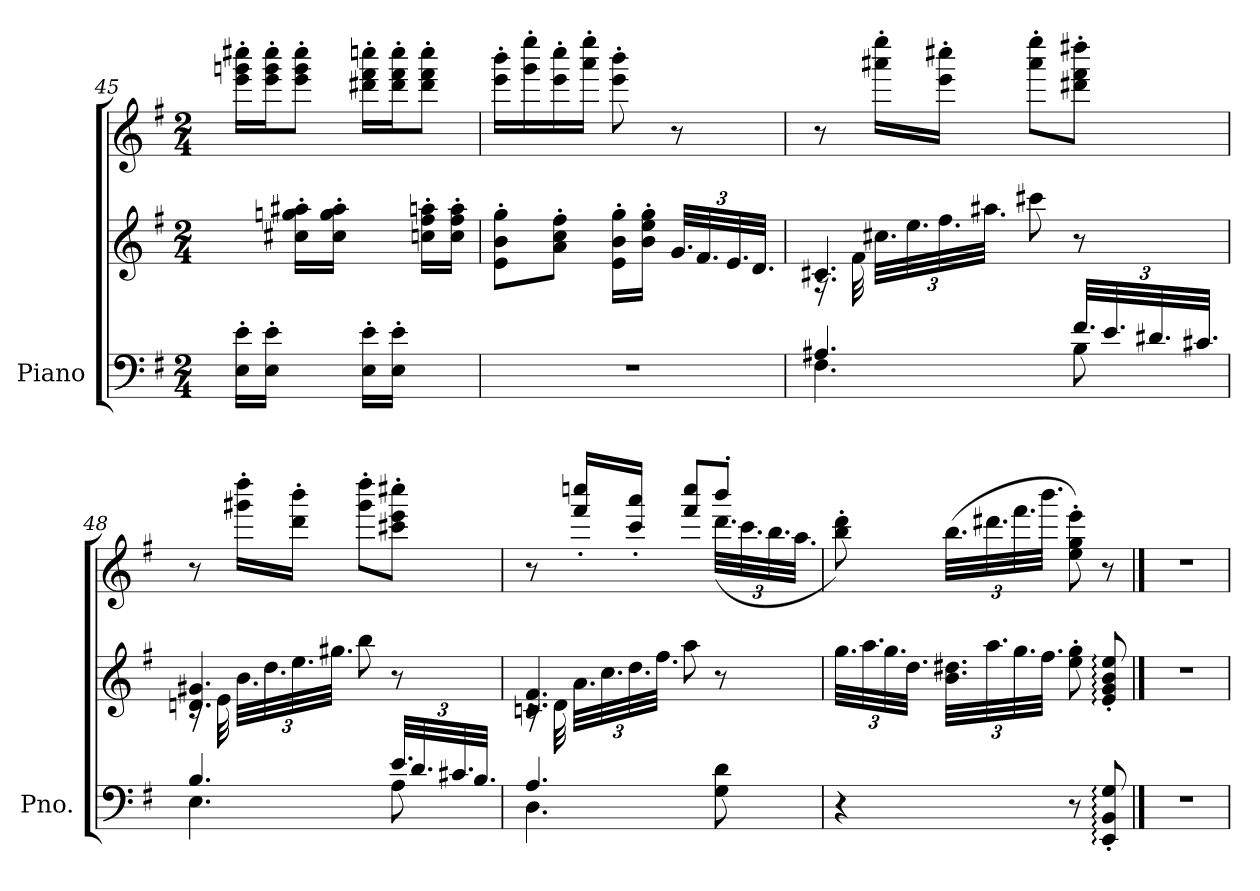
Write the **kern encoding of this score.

**kern	**kern	**kern	**dynam
*part1	*part1	*part1	*part1
*staff3	*staff2	*staff1	*staff1/2/3
*I"Piano	*	*	*
*I'Pno.	*	*	*
*clefF4	*clefG2	*clefG2	*
*k[f#]	*k[f#]	*k[f#]	*
*M2/4	*M2/4	*M2/4	*
=45	=45	=45	=45
16E\' 16e\'LL	8ryy	16eee\' 16gggn\' 16cccc#X\'LL	.
16E\' 16e\'JJ	.	16eee\' 16ggg\' 16cccc#\'J	.
8ryy	16cc#X\' 16ggn\' 16aa#X\'LL	8eee\' 8ggg\' 8cccc#\'J	.
.	16cc#\' 16gg\' 16aa#\'JJ	.	.
16E\' 16e\'LL	8ryy	16ddd#X\' 16fff#\' 16ccccn\'LL	.
16E\' 16e\'JJ	.	16ddd#\' 16fff#\' 16cccc\'J	.
8ryy	16ccn\' 16ff#\' 16aan\'LL	8ddd#\' 8fff#\' 8cccc\'J	.
.	16cc\' 16ff#\' 16aa\'JJ	.	.
=46	=46	=46	=46
2r	8e\' 8b\' 8gg\'L	16eee\' 16bbb\'LL	.
.	.	16ggg\' 16eeee\'	.
.	8a\' 8cc\' 8ff#\'J	16eee\' 16cccc\'	.
.	.	16aaa\' 16eeee\'JJ	.
.	16e\' 16b\' 16gg\'LL	8eee\' 8bbb\'	.
.	16b\' 16ee\' 16gg\'JJ	.	.
*	*Xbrackettup	*	*
!	!	!	!LO:DY:b=2
!	!	!	!LO:DY:n=1:a=2
.	48.g/LLL	8r	p other-dynamics
.	48.f#/	.	.
.	48.e/	.	.
.	48.d/JJJ	.	.
!!LO:LB:g=z
=47	=47	=47	=47
*^	*^	*	*
4.A#X/	4.F#\	4.c#X/	16.rA	8r	.
.	.	.	32f#\	.	.
.	.	.	48.cc#X\LLL	16aaa#X\' 16eeee\'LL	.
.	.	.	48.ee\	.	.
.	.	.	48.ff#\	16eee\' 16cccc#X\'JJ	.
.	.	.	48.aa#X\JJJ	.	.
.	.	.	8ccc#X\	8aaa#\' 8eeee\'L	.
*Xbrackettup	*	*	*	*	*
48.f#/LLL	8B\	8r	8ryy	8ddd#X\' 8fff#\' 8dddd#X\'J	.
48.e/	.	.	.	.	.
48.d#X/	.	.	.	.	.
48.c#X/JJJ	.	.	.	.	.
=48	=48	=48	=48	=48	=48
4.B/	4.E\	4.dn/ 4.g#X/	16.rc	8r	.
.	.	.	32e\	.	.
.	.	.	48.b\LLL	16ggg#X\' 16dddd\'LL	.
.	.	.	48.dd\	.	.
.	.	.	48.ee\	16ddd\' 16bbb\'JJ	.
.	.	.	48.gg#X\JJJ	.	.
.	.	.	8bb\	8ggg#\' 8dddd\'L	.
48.e/LLL	8A\	8r	8rgyy	8ccc#X\' 8eee\' 8cccc#X\'J	.
48.d/	.	.	.	.	.
48.c#X/	.	.	.	.	.
48.B/JJJ	.	.	.	.	.
!!LO:LB:g=z
=49	=49	=49	=49	=49	=49
*	*	*	*	*^	*
4.A/	4.D\	4.cn/ 4.f#/	16.rc	8r	8ryy	.
.	.	.	32d\	.	.	.
.	.	.	48.a\LLL	16fff#/' 16ccccn/'LL	8ryy	.
.	.	.	48.cc\	.	.	.
.	.	.	48.dd\	16ccc/' 16aaa/'JJ	.	.
.	.	.	48.ff#\JJJ	.	.	.
.	.	.	8aa\	8fff#/ 8cccc/L	8ryy	.
*	*	*	*	*	*Xbrackettup	*
8ryy	8G\ 8d\	8r	8rgyy	8bbb'/J	(>48.ddd\LLL	.
.	.	.	.	.	48.ccc\	.
.	.	.	.	.	48.bb\	.
.	.	.	.	.	48.aa\JJJ	.
*v	*v	*	*	*	*	*
*	*v	*v	*	*	*
*	*	*v	*v	*
=50	=50	=50	=50
4r	48.gg\LLL	8bb\' 8ddd\')	.
.	48.aa\	.	.
.	48.gg\	.	.
.	48.dd\JJJ	.	.
.	48.b\ 48.dd#X\LLL	(48.bb\LLL	.
.	48.aa\	48.ddd#X\	.
.	48.gg\	48.fff#\	.
.	48.ff#\JJJ	48.bbb\JJJ	.
8r	8ee\' 8gg\'	8ee\' 8gg\' 8eee\')	.
!	!	!	!LO:DY:b
8EE/:' 8BB/:' 8G/:'	8e/:' 8g/:' 8b/:' 8ee/:'	8r	other-dynamics
==51	==51	==51	==51
2r	2r	2r	.
=	=	=	=
*-	*-	*-	*-
